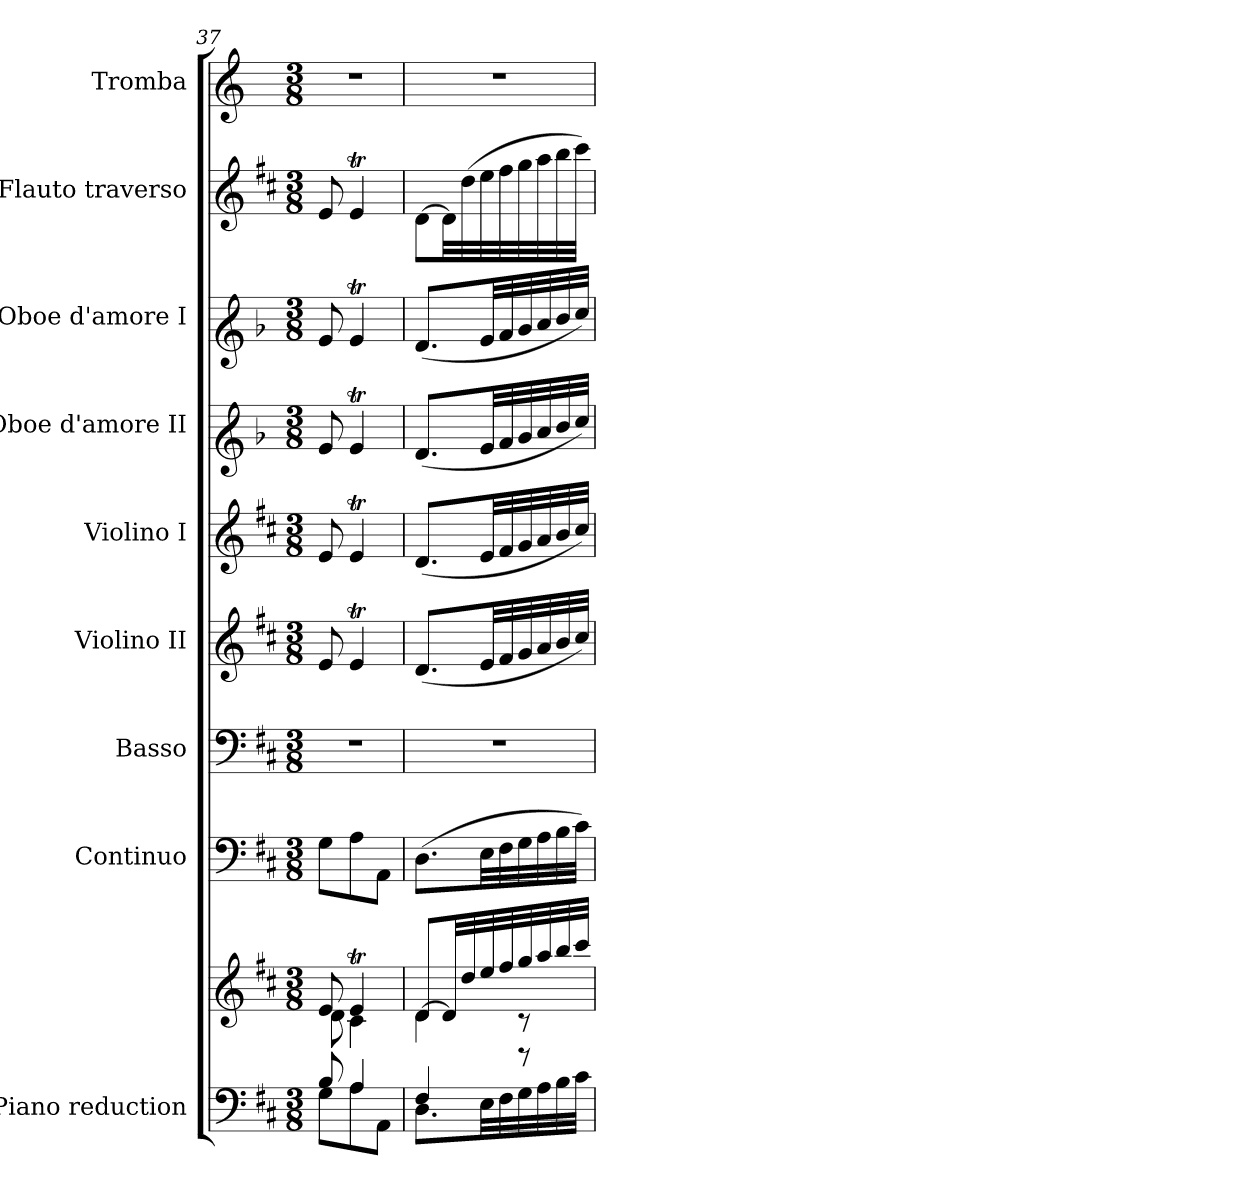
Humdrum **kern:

**kern	**kern	**kern	**kern	**kern	**kern	**kern	**kern	**kern	**kern
*part9	*part9	*part8	*part7	*part6	*part5	*part4	*part3	*part2	*part1
*staff10	*staff9	*staff8	*staff7	*staff6	*staff5	*staff4	*staff3	*staff2	*staff1
*I"Piano reduction	*	*I"Continuo	*I"Basso	*I"Violino II	*I"Violino I	*I"Oboe d'amore II	*I"Oboe d'amore I	*I"Flauto traverso	*I"Tromba
*I'Pno	*	*	*	*I'Vln	*I'Vln	*	*	*I'Fl	*
*clefF4	*clefG2	*clefF4	*clefF4	*clefG2	*clefG2	*clefG1	*clefG1	*clefG2	*clefG2
*	*	*	*	*	*	*ITrd2c3	*ITrd2c3	*	*ITrd-1c-2
*k[f#c#]	*k[f#c#]	*k[f#c#]	*k[f#c#]	*k[f#c#]	*k[f#c#]	*k[f#c#]	*k[f#c#]	*k[f#c#]	*k[f#c#]
*M3/8	*M3/8	*M3/8	*M3/8	*M3/8	*M3/8	*M3/8	*M3/8	*M3/8	*M3/8
=37	=37	=37	=37	=37	=37	=37	=37	=37	=37
*^	*^	*	*	*	*	*	*	*	*
8B/	8G\L	8e/	8d\	8G\L	4.r	8e/	8e/	8e/	8e/	8e/	4.r
4A/	8A\	4eT/	4c#\	8A\	.	4eT/	4eT/	4eT/	4eT/	4eT/	.
.	8AA\J	.	.	8AA\J	.	.	.	.	.	.	.
=38	=38	=38	=38	=38	=38	=38	=38	=38	=38	=38	=38
4F#/	8.D\L	[8d/L	4d\	(>8.D\L	4.r	(<8.d/L	(<8.d/L	(<8.d/L	(<8.d/L	[8d\L	4.r
.	.	32d/LL]	.	.	.	.	.	.	.	32d\LL]	.
.	.	32dd/	.	.	.	.	.	.	.	(>32dd\	.
.	32E\LL	32ee/	.	32E\LL	.	32e/LL	32e/LL	32e/LL	32e/LL	32ee\	.
.	32F#\	32ff#/	.	32F#\	.	32f#/	32f#/	32f#/	32f#/	32ff#\	.
8r	32G\	32gg/	8r	32G\	.	32g/	32g/	32g/	32g/	32gg\	.
.	32A\	32aa/	.	32A\	.	32a/	32a/	32a/	32a/	32aa\	.
.	32B\	32bb/	.	32B\	.	32b/	32b/	32b/	32b/	32bb\	.
.	32c#\JJJ	32ccc#/JJJ	.	32c#\JJJ)	.	32cc#/JJJ)	32cc#/JJJ)	32cc#/JJJ)	32cc#/JJJ)	32ccc#\JJJ)	.
*v	*v	*	*	*	*	*	*	*	*	*	*
*	*v	*v	*	*	*	*	*	*	*	*
=	=	=	=	=	=	=	=	=	=
*-	*-	*-	*-	*-	*-	*-	*-	*-	*-
